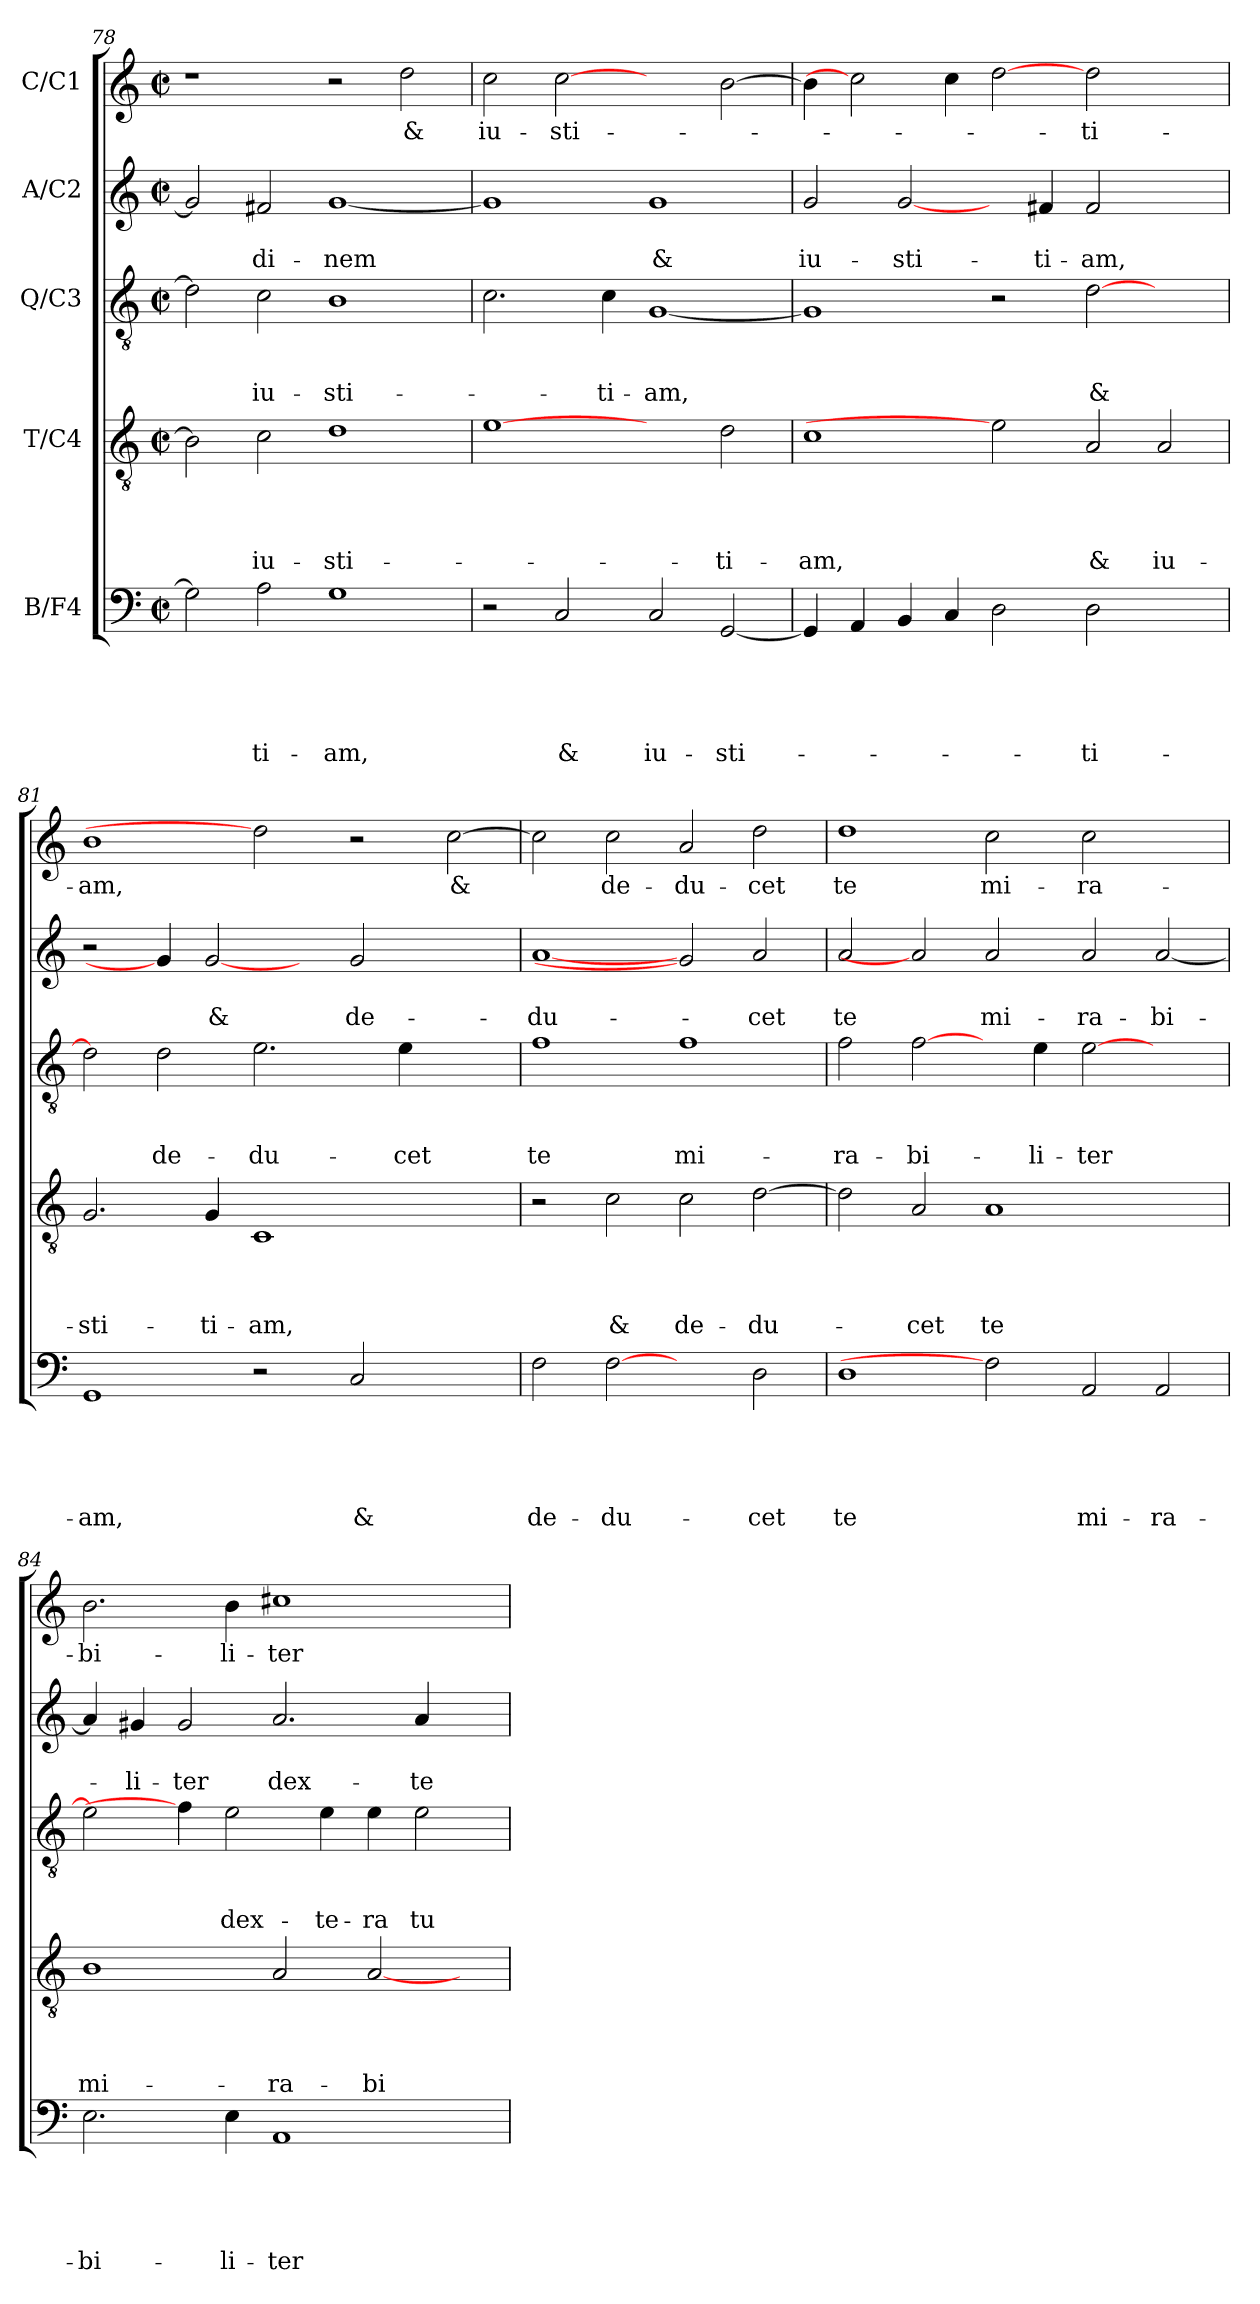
**kern	**text	**text	**text	**text	**text	**kern	**text	**text	**text	**text	**kern	**text	**text	**text	**kern	**text	**text	**kern	**text
*part5	*part5	*part5	*part5	*part5	*part5	*part4	*part4	*part4	*part4	*part4	*part3	*part3	*part3	*part3	*part2	*part2	*part2	*part1	*part1
*staff5	*staff5	*staff5	*staff5	*staff5	*staff5	*staff4	*staff4	*staff4	*staff4	*staff4	*staff3	*staff3	*staff3	*staff3	*staff2	*staff2	*staff2	*staff1	*staff1
*I"B/F4	*	*	*	*	*	*I"T/C4	*	*	*	*	*I"Q/C3	*	*	*	*I"A/C2	*	*	*I"C/C1	*
*clefF4	*	*	*	*	*	*clefGv2	*	*	*	*	*clefGv2	*	*	*	*clefG2	*	*	*clefG2	*
*k[]	*	*	*	*	*	*k[]	*	*	*	*	*k[]	*	*	*	*k[]	*	*	*k[]	*
*C:	*	*	*	*	*	*C:	*	*	*	*	*C:	*	*	*	*C:	*	*	*C:	*
*M2/2	*	*	*	*	*	*M2/2	*	*	*	*	*M2/2	*	*	*	*M2/2	*	*	*M2/2	*
*met(c|)	*	*	*	*	*	*met(c|)	*	*	*	*	*met(c|)	*	*	*	*met(c|)	*	*	*met(c|)	*
=78	=78	=78	=78	=78	=78	=78	=78	=78	=78	=78	=78	=78	=78	=78	=78	=78	=78	=78	=78
2G\]	.	.	.	.	.	2B\]	.	.	.	.	2d\]	.	.	.	2g/]	.	.	1r	.
!	!	!	!	!	!LO:LY:b	!	!	!	!	!LO:LY:b	!	!	!	!LO:LY:b	!	!	!LO:LY:b	!	!
2A\	.	.	.	.	-ti-	2c\	.	.	.	iu-	2c\	.	.	iu-	2f#X/	.	-di-	.	.
!	!	!	!	!	!LO:LY:b	!	!	!	!	!LO:LY:b	!	!	!	!LO:LY:b	!	!	!LO:LY:b	!	!
1G	.	.	.	.	-am,	1d	.	.	.	-sti-	1B	.	.	-sti-	[1g	.	-nem	2r	.
!	!	!	!	!	!	!	!	!	!	!	!	!	!	!	!	!	!	!	!LO:LY:b
.	.	.	.	.	.	.	.	.	.	.	.	.	.	.	.	.	.	2dd\	&
=79	=79	=79	=79	=79	=79	=79	=79	=79	=79	=79	=79	=79	=79	=79	=79	=79	=79	=79	=79
!	!	!	!	!	!	!	!	!	!	!	!	!	!	!	!	!	!	!	!LO:LY:b
2r	.	.	.	.	.	[1e	.	.	.	.	2.c\	.	.	.	1g]	.	.	2cc\	iu-
!	!	!	!	!	!LO:LY:b	!	!	!	!	!	!	!	!	!	!	!	!	!	!LO:LY:b
2C/	.	.	.	.	&	.	.	.	.	.	.	.	.	.	.	.	.	[2cc	-sti-
!	!	!	!	!	!	!	!	!	!	!	!	!	!	!LO:LY:b	!	!	!	!	!
.	.	.	.	.	.	.	.	.	.	.	4c\	.	.	-ti-	.	.	.	.	.
!	!	!	!	!	!LO:LY:b	!	!	!	!	!	!	!	!	!LO:LY:b	!	!	!LO:LY:b	!	!
2C/	.	.	.	.	iu-	2ryy	.	.	.	.	[1G	.	.	-am,	1g	.	&	2ryy	.
!	!	!	!	!	!LO:LY:b	!	!	!	!	!LO:LY:b	!	!	!	!	!	!	!	!	!
[2GG/	.	.	.	.	-sti-	2d\	.	.	.	-ti-	.	.	.	.	.	.	.	[2b\	.
=80	=80	=80	=80	=80	=80	=80	=80	=80	=80	=80	=80	=80	=80	=80	=80	=80	=80	=80	=80
!	!	!	!	!	!	!	!	!	!	!LO:LY:b	!	!	!	!	!	!	!LO:LY:b	!	!
4GG/]	.	.	.	.	.	1c	.	.	.	-am,	1G]	.	.	.	2g/	.	iu-	4b\]	.
4AA/	.	.	.	.	.	.	.	.	.	.	.	.	.	.	.	.	.	2cc]	.
!	!	!	!	!	!	!	!	!	!	!	!	!	!	!	!	!	!LO:LY:b	!	!
4BB/	.	.	.	.	.	.	.	.	.	.	.	.	.	.	[2g/	.	-sti-	.	.
4C/	.	.	.	.	.	.	.	.	.	.	.	.	.	.	.	.	.	4cc\	.
2D\	.	.	.	.	.	2e]	.	.	.	.	2r	.	.	.	4ryy	.	.	[2dd	.
!	!	!	!	!	!	!	!	!	!	!	!	!	!	!	!	!	!LO:LY:b	!	!
.	.	.	.	.	.	.	.	.	.	.	.	.	.	.	4f#X/	.	-ti-	.	.
!	!	!	!	!	!LO:LY:b	!	!	!	!	!LO:LY:b	!	!	!	!LO:LY:b	!	!	!LO:LY:b	!	!LO:LY:b
2D\	.	.	.	.	-ti-	2A/	.	.	.	&	[2d\	.	.	&	2f#/	.	-am,	2dd\	-ti-
!	!	!	!	!	!	!	!	!	!	!LO:LY:b	!	!	!	!	!	!	!	!	!
2ryy	.	.	.	.	.	2A/	.	.	.	iu-	2ryy	.	.	.	2ryy	.	.	2ryy	.
!!LO:PB:g=z
=81	=81	=81	=81	=81	=81	=81	=81	=81	=81	=81	=81	=81	=81	=81	=81	=81	=81	=81	=81
!	!	!	!	!	!LO:LY:b	!	!	!	!	!LO:LY:b	!	!	!	!	!	!	!	!	!LO:LY:b
1GG	.	.	.	.	-am,	2.G/	.	.	.	-sti-	2d\]	.	.	.	2r	.	.	1b	-am,
!	!	!	!	!	!	!	!	!	!	!	!	!	!	!LO:LY:b	!	!	!	!	!
.	.	.	.	.	.	.	.	.	.	.	2d\	.	.	de-	4g/]	.	.	.	.
!	!	!	!	!	!	!	!	!	!	!LO:LY:b	!	!	!	!	!	!	!LO:LY:b	!	!
.	.	.	.	.	.	4G/	.	.	.	-ti-	.	.	.	.	[2g	.	&	.	.
!	!	!	!	!	!	!	!	!	!	!LO:LY:b	!	!	!	!LO:LY:b	!	!	!	!	!
2r	.	.	.	.	.	1C	.	.	.	-am,	2.e\	.	.	-du-	.	.	.	2dd]	.
.	.	.	.	.	.	.	.	.	.	.	.	.	.	.	4ryy	.	.	.	.
!	!	!	!	!	!LO:LY:b	!	!	!	!	!	!	!	!	!	!	!	!LO:LY:b	!	!
2C/	.	.	.	.	&	.	.	.	.	.	.	.	.	.	2g/	.	de-	2r	.
!	!	!	!	!	!	!	!	!	!	!	!	!	!	!LO:LY:b	!	!	!	!	!
.	.	.	.	.	.	.	.	.	.	.	4e\	.	.	-cet	.	.	.	.	.
!	!	!	!	!	!	!	!	!	!	!	!	!	!	!	!	!	!	!	!LO:LY:b
2ryy	.	.	.	.	.	2ryy	.	.	.	.	2ryy	.	.	.	2ryy	.	.	[2cc\	&
=82	=82	=82	=82	=82	=82	=82	=82	=82	=82	=82	=82	=82	=82	=82	=82	=82	=82	=82	=82
!	!	!	!	!	!LO:LY:b	!	!	!	!	!	!	!	!	!LO:LY:b	!	!	!LO:LY:b	!	!
2F\	.	.	.	.	de-	2r	.	.	.	.	1f	.	.	te	[1a	.	-du-	2cc\]	.
!	!	!	!	!	!LO:LY:b	!	!	!	!	!LO:LY:b	!	!	!	!	!	!	!	!	!LO:LY:b
[2F	.	.	.	.	-du-	2c\	.	.	.	&	.	.	.	.	.	.	.	2cc\	de-
!	!	!	!	!	!	!	!	!	!	!LO:LY:b	!	!	!	!LO:LY:b	!	!	!	!	!LO:LY:b
2ryy	.	.	.	.	.	2c\	.	.	.	de-	1f	.	.	mi-	2g]	.	.	2a/	-du-
!	!	!	!	!	!LO:LY:b	!	!	!	!	!LO:LY:b	!	!	!	!	!	!	!LO:LY:b	!	!LO:LY:b
2D\	.	.	.	.	-cet	[2d\	.	.	.	-du-	.	.	.	.	2a/	.	-cet	2dd\	-cet
=83	=83	=83	=83	=83	=83	=83	=83	=83	=83	=83	=83	=83	=83	=83	=83	=83	=83	=83	=83
!	!	!	!	!	!LO:LY:b	!	!	!	!	!	!	!	!	!LO:LY:b	!	!	!LO:LY:b	!	!LO:LY:b
1D	.	.	.	.	te	2d\]	.	.	.	.	2f\	.	.	-ra-	2a/	.	te	1dd	te
!	!	!	!	!	!	!	!	!	!	!LO:LY:b	!	!	!	!LO:LY:b	!	!	!	!	!
.	.	.	.	.	.	2A/	.	.	.	-cet	[2f\	.	.	-bi-	2a]	.	.	.	.
!	!	!	!	!	!	!	!	!	!	!LO:LY:b	!	!	!	!	!	!	!LO:LY:b	!	!LO:LY:b
2F]	.	.	.	.	.	1A	.	.	.	te	4ryy	.	.	.	2a/	.	mi-	2cc\	mi-
!	!	!	!	!	!	!	!	!	!	!	!	!	!	!LO:LY:b	!	!	!	!	!
.	.	.	.	.	.	.	.	.	.	.	4e\	.	.	-li-	.	.	.	.	.
!	!	!	!	!	!LO:LY:b	!	!	!	!	!	!	!	!	!LO:LY:b	!	!	!LO:LY:b	!	!LO:LY:b
2AA/	.	.	.	.	mi-	.	.	.	.	.	[2e\	.	.	-ter	2a/	.	-ra-	2cc\	-ra-
!	!	!	!	!	!LO:LY:b	!	!	!	!	!	!	!	!	!	!	!	!LO:LY:b	!	!
2AA/	.	.	.	.	-ra-	2ryy	.	.	.	.	2ryy	.	.	.	[2a/	.	-bi-	2ryy	.
=84	=84	=84	=84	=84	=84	=84	=84	=84	=84	=84	=84	=84	=84	=84	=84	=84	=84	=84	=84
!	!	!	!	!	!LO:LY:b	!	!	!	!	!LO:LY:b	!	!	!	!	!	!	!	!	!LO:LY:b
2.E\	.	.	.	.	-bi-	1B	.	.	.	mi-	2e\]	.	.	.	4a/]	.	.	2.b\	-bi-
!	!	!	!	!	!	!	!	!	!	!	!	!	!	!	!	!	!LO:LY:b	!	!
.	.	.	.	.	.	.	.	.	.	.	.	.	.	.	4g#X/	.	-li-	.	.
!	!	!	!	!	!	!	!	!	!	!	!	!	!	!	!	!	!LO:LY:b	!	!
.	.	.	.	.	.	.	.	.	.	.	4f\]	.	.	.	2g#/	.	-ter	.	.
!	!	!	!	!	!LO:LY:b	!	!	!	!	!	!	!	!	!LO:LY:b	!	!	!	!	!LO:LY:b
4E\	.	.	.	.	-li-	.	.	.	.	.	2e\	.	.	dex-	.	.	.	4b\	-li-
!	!	!	!	!	!LO:LY:b	!	!	!	!	!LO:LY:b	!	!	!	!	!	!	!LO:LY:b	!	!LO:LY:b
1AA	.	.	.	.	-ter	2A/	.	.	.	-ra-	.	.	.	.	2.a/	.	dex-	1cc#X	-ter
!	!	!	!	!	!	!	!	!	!	!	!	!	!	!LO:LY:b	!	!	!	!	!
.	.	.	.	.	.	.	.	.	.	.	4e\	.	.	-te-	.	.	.	.	.
!	!	!	!	!	!	!	!	!	!	!LO:LY:b	!	!	!	!LO:LY:b	!	!	!	!	!
.	.	.	.	.	.	[2A/	.	.	.	-bi-	4e\	.	.	-ra	.	.	.	.	.
!	!	!	!	!	!	!	!	!	!	!	!	!	!	!LO:LY:b	!	!	!LO:LY:b	!	!
.	.	.	.	.	.	.	.	.	.	.	2e\	.	.	tu-	4a/	.	-te-	.	.
4ryy	.	.	.	.	.	4ryy	.	.	.	.	.	.	.	.	4ryy	.	.	4ryy	.
=	=	=	=	=	=	=	=	=	=	=	=	=	=	=	=	=	=	=	=
*-	*-	*-	*-	*-	*-	*-	*-	*-	*-	*-	*-	*-	*-	*-	*-	*-	*-	*-	*-
